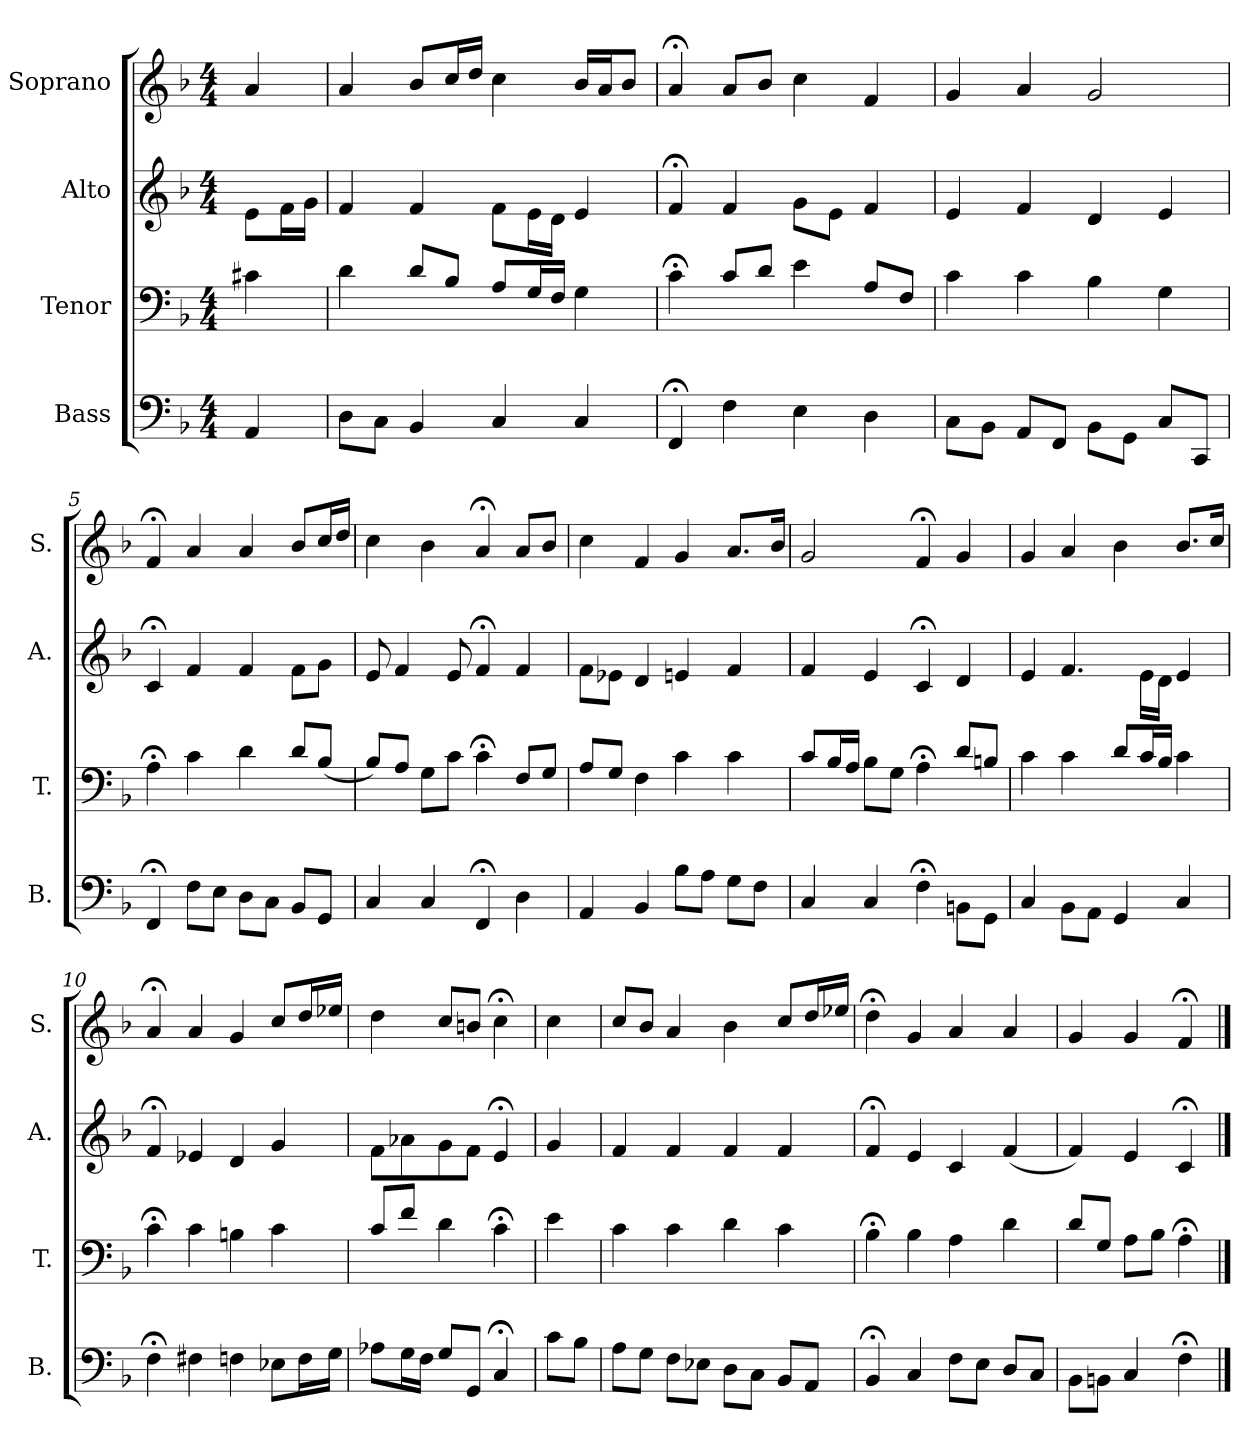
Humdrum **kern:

**kern	**kern	**kern	**kern
*part4	*part3	*part2	*part1
*staff4	*staff3	*staff2	*staff1
*I"Bass	*I"Tenor	*I"Alto	*I"Soprano
*I'B.	*I'T.	*I'A.	*I'S.
*clefF4	*clefF4	*clefG2	*clefG2
*k[b-]	*k[b-]	*k[b-]	*k[b-]
*F:	*F:	*F:	*F:
*M4/4	*M4/4	*M4/4	*M4/4
=1	=1	=1	=1
4AA/	4c#X\	8e\L	4a/
.	.	16f\L	.
.	.	16g\JJ	.
=2	=2	=2	=2
8D\L	4d\	4f/	4a/
8C\J	.	.	.
4BB-/	8d/L	4f/	8b-/L
.	8B-/J	.	16cc/L
.	.	.	16dd/JJ
4C/	8A/L	8f\L	4cc\
.	16G/L	16e\L	.
.	16F/JJ	16d\JJ	.
4C/	4G\	4e/	16b-/LL
.	.	.	16a/J
.	.	.	8b-/J
=3	=3	=3	=3
4FF;</	4c;<\	4f;</	4a;</
4F\	8c/L	4f/	8a/L
.	8d/J	.	8b-/J
4E\	4e\	8g\L	4cc\
.	.	8e\J	.
4D\	8A/L	4f/	4f/
.	8F/J	.	.
=4	=4	=4	=4
8C\L	4c\	4e/	4g/
8BB-\J	.	.	.
8AA/L	4c\	4f/	4a/
8FF/J	.	.	.
8BB-\L	4B-\	4d/	2g/
8GG\J	.	.	.
8C/L	4G\	4e/	.
8CC/J	.	.	.
!!LO:LB:g=z
=5	=5	=5	=5
4FF;</	4A;<\	4c;</	4f;</
8F\L	4c\	4f/	4a/
8E\J	.	.	.
8D\L	4d\	4f/	4a/
8C\J	.	.	.
8BB-/L	8d/L	8f\L	8b-/L
8GG/J	(>8B-/J	8g\J	16cc/L
.	.	.	16dd/JJ
=6	=6	=6	=6
4C/	8B-/L)	8e/	4cc\
.	8A/J	4f/	.
4C/	8G\L	.	4b-\
.	8c\J	8e/	.
4FF;</	4c;<\	4f;</	4a;</
4D\	8F/L	4f/	8a/L
.	8G/J	.	8b-/J
=7	=7	=7	=7
4AA/	8A/L	8f\L	4cc\
.	8G/J	8e-X\J	.
4BB-/	4F\	4d/	4f/
8B-\L	4c\	4en/	4g/
8A\J	.	.	.
8G\L	4c\	4f/	8.a/L
8F\J	.	.	.
.	.	.	16b-/Jk
=8	=8	=8	=8
4C/	8c/L	4f/	2g/
.	16B-/L	.	.
.	16A/JJ	.	.
4C/	8B-\L	4e/	.
.	8G\J	.	.
4F;<\	4A;<\	4c;</	4f;</
8BBn\L	8d/L	4d/	4g/
8GG\J	8Bn/J	.	.
!!LO:PB:g=z
=9	=9	=9	=9
4C/	4c\	4e/	4g/
8BB-\L	4c\	4.f/	4a/
8AA\J	.	.	.
4GG/	8d/L	.	4b-\
.	16c/L	16e\LL	.
.	16B-/JJ	16d\JJ	.
4C/	4c\	4e/	8.b-/L
.	.	.	16cc/Jk
=10	=10	=10	=10
4F;<\	4c;<\	4f;</	4a;</
4F#X\	4c\	4e-X/	4a/
4Fn\	4Bn\	4d/	4g/
8E-X\L	4c\	4g/	8cc/L
16F\L	.	.	16dd/L
16G\JJ	.	.	16ee-X/JJ
=11	=11	=11	=11
8A-X\L	8c/L	8f\L	4dd\
16G\L	8f/J	8a-X\	.
16F\JJ	.	.	.
8G/L	4d\	8g\	8cc/L
8GG/J	.	8f\J	8bn/J
4C;</	4c;<\	4e;</	4cc;<\
!!LO:LB:g=z
=12	=12	=12	=12
8c\L	4e\	4g/	4cc\
8B-\J	.	.	.
=13	=13	=13	=13
8A\L	4c\	4f/	8cc/L
8G\J	.	.	8b-/J
8F\L	4c\	4f/	4a/
8E-X\J	.	.	.
8D\L	4d\	4f/	4b-\
8C\J	.	.	.
8BB-/L	4c\	4f/	8cc/L
8AA/J	.	.	16dd/L
.	.	.	16ee-X/JJ
=14	=14	=14	=14
4BB-;</	4B-;<\	4f;</	4dd;<\
4C/	4B-\	4e/	4g/
8F\L	4A\	4c/	4a/
8E\J	.	.	.
8D/L	4d\	(4f/	4a/
8C/J	.	.	.
=15	=15	=15	=15
8BB-\L	8d/L	4f/)	4g/
8BBn\J	8G/J	.	.
4C/	8A\L	4e/	4g/
.	8B-\J	.	.
4F;<\	4A;<\	4c;</	4f;</
==	==	==	==
*-	*-	*-	*-
